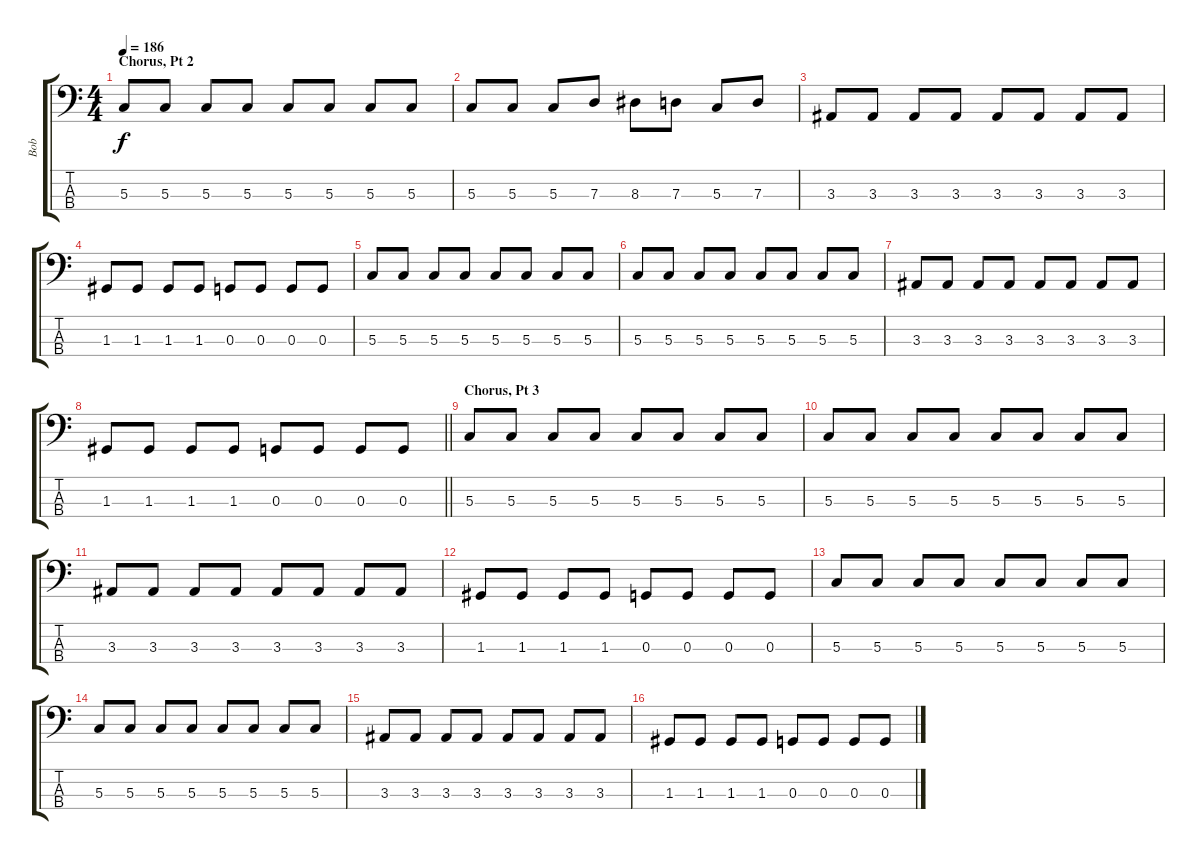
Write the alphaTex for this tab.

\track ("Bob" "Bob") {instrument electricbassfinger}
\staff {score tabs}
\tuning (F2 C2 G1 C1) {hide}
\ts (4 4)
\section ("" "Chorus, Pt 2")
\tempo 186
\clef f4
\ks c
5.3.8{dy f} 5.3.8 5.3.8 5.3.8 5.3.8 5.3.8 5.3.8 5.3.8 |
5.3.8 5.3.8 5.3.8 7.3.8 8.3.8 7.3.8 5.3.8 7.3.8 |
3.3.8 3.3.8 3.3.8 3.3.8 3.3.8 3.3.8 3.3.8 3.3.8 |
1.3.8 1.3.8 1.3.8 1.3.8 0.3.8 0.3.8 0.3.8 0.3.8 |
5.3.8 5.3.8 5.3.8 5.3.8 5.3.8 5.3.8 5.3.8 5.3.8 |
5.3.8 5.3.8 5.3.8 5.3.8 5.3.8 5.3.8 5.3.8 5.3.8 |
3.3.8 3.3.8 3.3.8 3.3.8 3.3.8 3.3.8 3.3.8 3.3.8 |
\barLineRight lightlight
1.3.8 1.3.8 1.3.8 1.3.8 0.3.8 0.3.8 0.3.8 0.3.8 |
\section ("" "Chorus, Pt 3")
5.3.8 5.3.8 5.3.8 5.3.8 5.3.8 5.3.8 5.3.8 5.3.8 |
5.3.8 5.3.8 5.3.8 5.3.8 5.3.8 5.3.8 5.3.8 5.3.8 |
3.3.8 3.3.8 3.3.8 3.3.8 3.3.8 3.3.8 3.3.8 3.3.8 |
1.3.8 1.3.8 1.3.8 1.3.8 0.3.8 0.3.8 0.3.8 0.3.8 |
5.3.8 5.3.8 5.3.8 5.3.8 5.3.8 5.3.8 5.3.8 5.3.8 |
5.3.8 5.3.8 5.3.8 5.3.8 5.3.8 5.3.8 5.3.8 5.3.8 |
3.3.8 3.3.8 3.3.8 3.3.8 3.3.8 3.3.8 3.3.8 3.3.8 |
1.3.8 1.3.8 1.3.8 1.3.8 0.3.8 0.3.8 0.3.8 0.3.8
